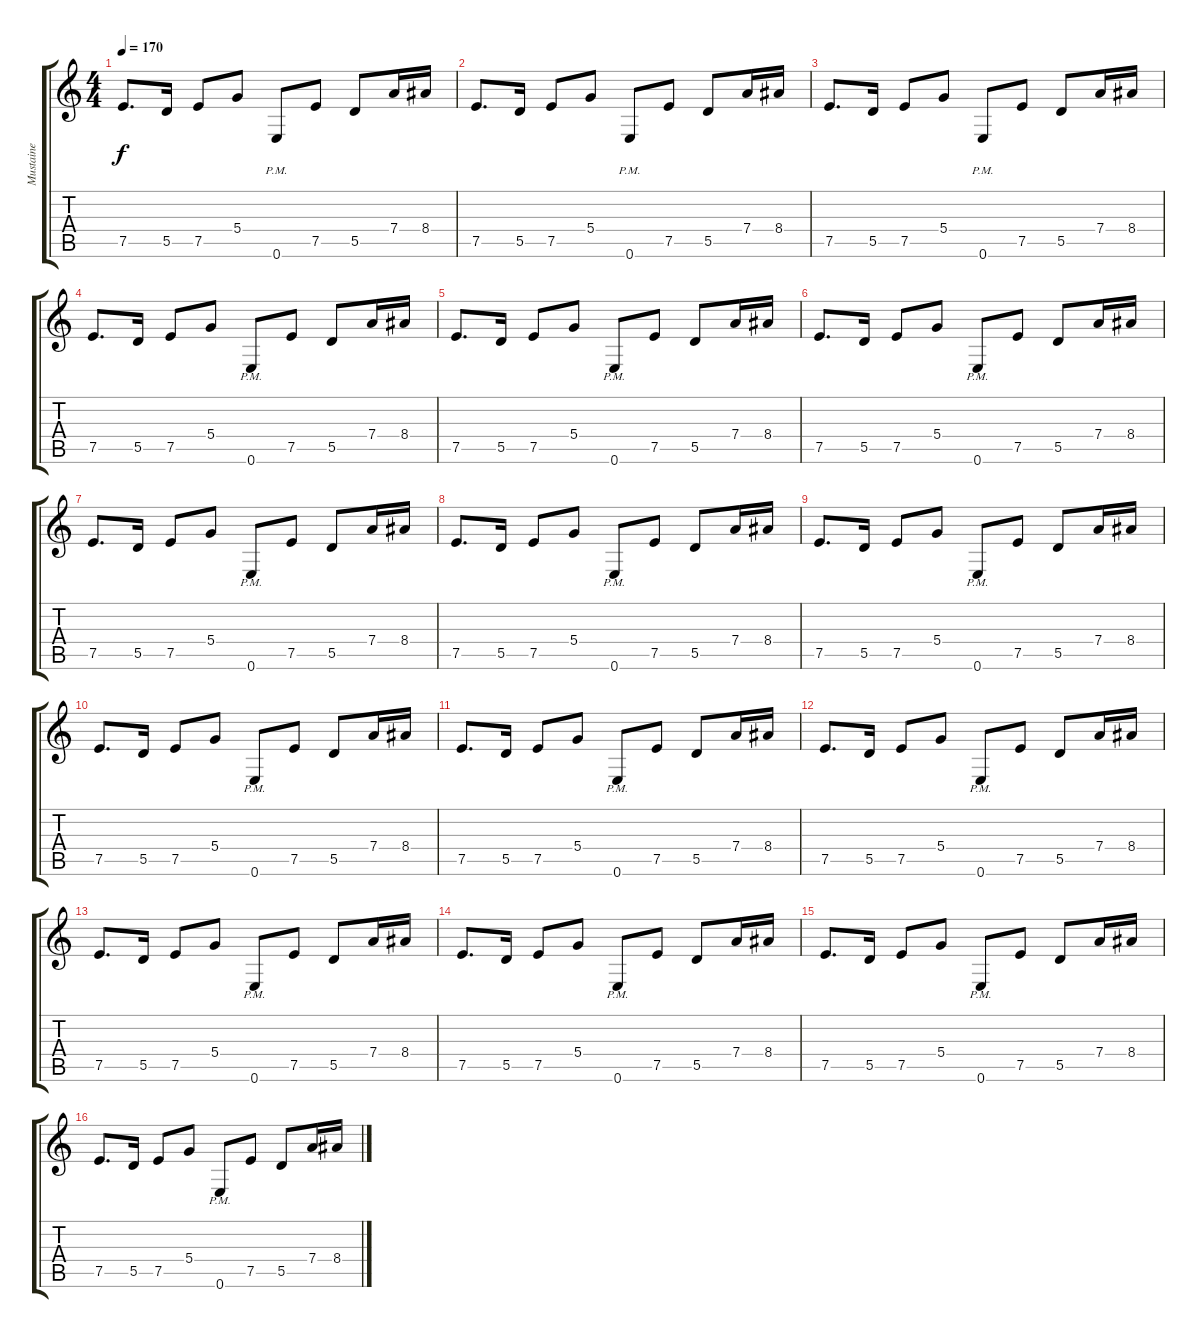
\track ("Mustaine" "Mustaine") {instrument distortionguitar}
\staff {score tabs}
\tuning (E4 B3 G3 D3 A2 E2) {hide}
\ts (4 4)
\tempo 170
\clef g2
\ks c
7.5.8{d dy f} 5.5.16 7.5.8 5.4.8 0.6{pm}.8 7.5.8 5.5.8 7.4.16 8.4.16 |
7.5.8{d} 5.5.16 7.5.8 5.4.8 0.6{pm}.8 7.5.8 5.5.8 7.4.16 8.4.16 |
7.5.8{d} 5.5.16 7.5.8 5.4.8 0.6{pm}.8 7.5.8 5.5.8 7.4.16 8.4.16 |
7.5.8{d} 5.5.16 7.5.8 5.4.8 0.6{pm}.8 7.5.8 5.5.8 7.4.16 8.4.16 |
7.5.8{d} 5.5.16 7.5.8 5.4.8 0.6{pm}.8 7.5.8 5.5.8 7.4.16 8.4.16 |
7.5.8{d} 5.5.16 7.5.8 5.4.8 0.6{pm}.8 7.5.8 5.5.8 7.4.16 8.4.16 |
7.5.8{d} 5.5.16 7.5.8 5.4.8 0.6{pm}.8 7.5.8 5.5.8 7.4.16 8.4.16 |
7.5.8{d} 5.5.16 7.5.8 5.4.8 0.6{pm}.8 7.5.8 5.5.8 7.4.16 8.4.16 |
7.5.8{d} 5.5.16 7.5.8 5.4.8 0.6{pm}.8 7.5.8 5.5.8 7.4.16 8.4.16 |
7.5.8{d} 5.5.16 7.5.8 5.4.8 0.6{pm}.8 7.5.8 5.5.8 7.4.16 8.4.16 |
7.5.8{d} 5.5.16 7.5.8 5.4.8 0.6{pm}.8 7.5.8 5.5.8 7.4.16 8.4.16 |
7.5.8{d} 5.5.16 7.5.8 5.4.8 0.6{pm}.8 7.5.8 5.5.8 7.4.16 8.4.16 |
7.5.8{d} 5.5.16 7.5.8 5.4.8 0.6{pm}.8 7.5.8 5.5.8 7.4.16 8.4.16 |
7.5.8{d} 5.5.16 7.5.8 5.4.8 0.6{pm}.8 7.5.8 5.5.8 7.4.16 8.4.16 |
7.5.8{d} 5.5.16 7.5.8 5.4.8 0.6{pm}.8 7.5.8 5.5.8 7.4.16 8.4.16 |
7.5.8{d} 5.5.16 7.5.8 5.4.8 0.6{pm}.8 7.5.8 5.5.8 7.4.16 8.4.16
